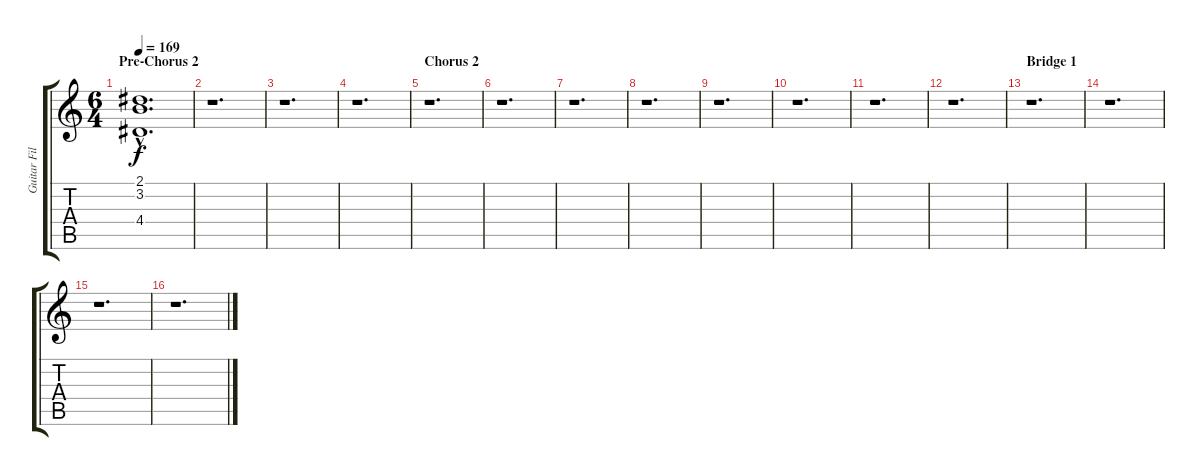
\track ("Guitar Fills" "Guitar Fil") {instrument distortionguitar}
\staff {score tabs}
\tuning (Db4 Ab3 E3 B2 Gb2 B1) {hide}
\ts (6 4)
\section ("" "Pre-Chorus 2")
\tempo 169
\clef g2
\ks c
(2.1{hac t} 3.2{hac t} 4.4{hac t}).1{d dy f volume 0} |
r.1{d} |
r.1{d} |
r.1{d} |
\section ("" "Chorus 2")
r.1{d} |
r.1{d} |
r.1{d} |
r.1{d} |
r.1{d} |
r.1{d} |
r.1{d} |
r.1{d} |
\section ("" "Bridge 1")
r.1{d} |
r.1{d} |
r.1{d} |
r.1{d}
